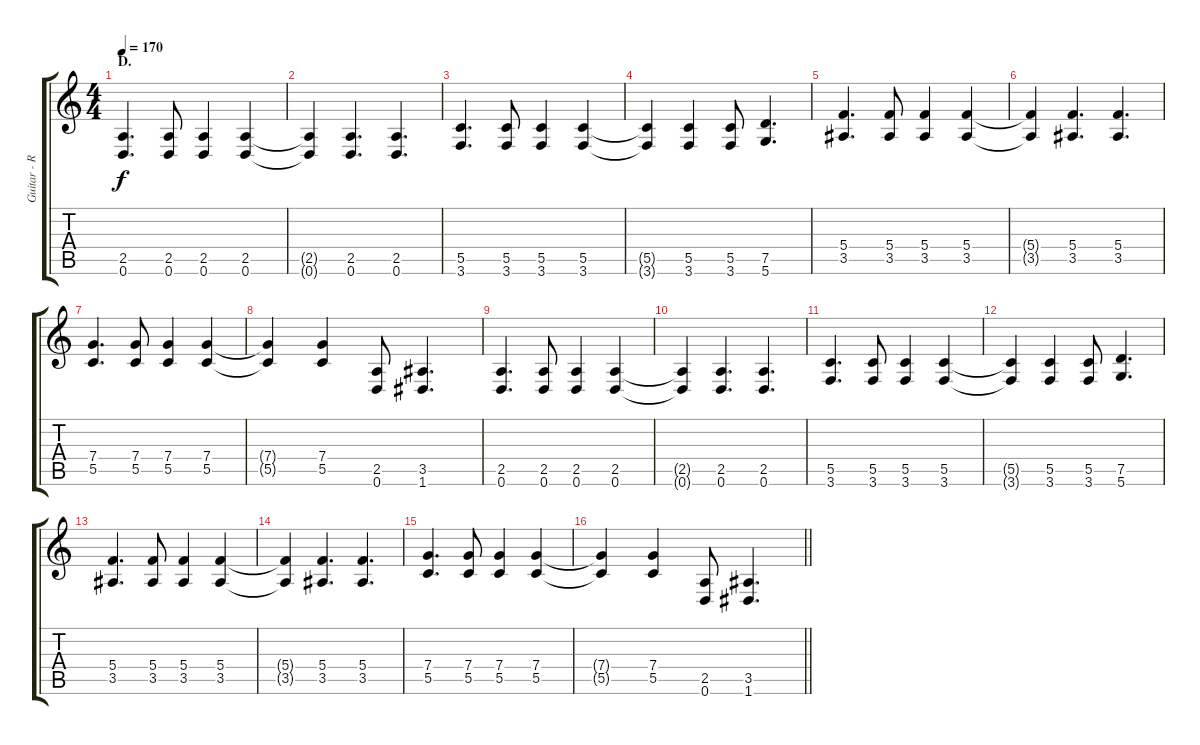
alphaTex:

\track ("Guitar - Right" "Guitar - R") {instrument distortionguitar}
\staff {score tabs}
\tuning (D4 A3 F3 C3 G2 D2) {hide}
\ts (4 4)
\section ("" "D.")
\tempo 170
\clef g2
\ks c
(2.5 0.6).4{d dy f} (2.5 0.6).8 (2.5 0.6).4 (2.5 0.6).4 |
(2.5{t} 0.6{t}).4 (2.5 0.6).4{d} (2.5 0.6).4{d} |
(5.5 3.6).4{d} (5.5 3.6).8 (5.5 3.6).4 (5.5 3.6).4 |
(5.5{t} 3.6{t}).4 (5.5 3.6).4 (5.5 3.6).8 (7.5 5.6).4{d} |
(5.4 3.5).4{d} (5.4 3.5).8 (5.4 3.5).4 (5.4 3.5).4 |
(5.4{t} 3.5{t}).4 (5.4 3.5).4{d} (5.4 3.5).4{d} |
(7.4 5.5).4{d} (7.4 5.5).8 (7.4 5.5).4 (7.4 5.5).4 |
(7.4{t} 5.5{t}).4 (7.4 5.5).4 (2.5 0.6).8 (3.5 1.6).4{d} |
(2.5 0.6).4{d} (2.5 0.6).8 (2.5 0.6).4 (2.5 0.6).4 |
(2.5{t} 0.6{t}).4 (2.5 0.6).4{d} (2.5 0.6).4{d} |
(5.5 3.6).4{d} (5.5 3.6).8 (5.5 3.6).4 (5.5 3.6).4 |
(5.5{t} 3.6{t}).4 (5.5 3.6).4 (5.5 3.6).8 (7.5 5.6).4{d} |
(5.4 3.5).4{d} (5.4 3.5).8 (5.4 3.5).4 (5.4 3.5).4 |
(5.4{t} 3.5{t}).4 (5.4 3.5).4{d} (5.4 3.5).4{d} |
(7.4 5.5).4{d} (7.4 5.5).8 (7.4 5.5).4 (7.4 5.5).4 |
\barLineRight lightlight
(7.4{t} 5.5{t}).4 (7.4 5.5).4 (2.5 0.6).8 (3.5 1.6).4{d}
